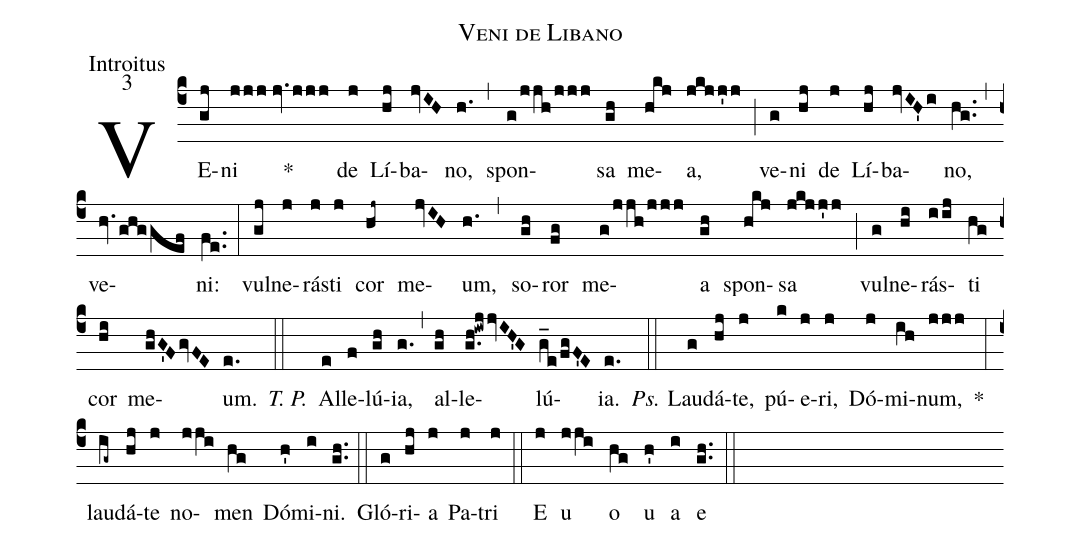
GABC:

name:Veni de Libano;
office-part:Introitus;
mode:3;
%%
(c4) VE(gj)ni(jjj//jv.jjj) *() de(j) Lí(hj)ba(jvIH)no,(h.) (,) spon(g/jjh/jjj)sa(gh) me(hkj)a,(jkjj'j) (;) ve(g)ni(hj) de(j) Lí(hj)ba(jvIH'i)no,(hg..) (,) ve(hv.ghggef)ni:(fe..) (:)
vul(gj)ne(j)rás(j)ti(j) cor(hj~) me(jvIH)um,(h.) (,) so(gh)ror(fg) me(g/jjh/jjj)a(gh) spon(hkj)sa(jkjj'j) (;) vul(g)ne(hi)rás(iij)ti(hg) cor(hi) me(ghG'FgvFE)um.(e.) <i>T. P.</i>(::)
Al(e)le(f)lú(gh)ia,(g.) (,) al(gh)le(g.h!iwjjvIH'G)lú(g_e/fgF'E)ia.(e.) (::)
<i>Ps.</i> Lau(g)dá(hj)te,(j) pú(k)e(j)ri,(j) Dó(j)mi(ih)num,(jjj) *(:)
lau(ig~)dá(hj)te(j) no(jji)men(hg) Dó(h')mi(i)ni.(gh..) (::)
Gló(g)ri(hj)a(j) Pa(j)tri(j) (::)
E(j) u(jji) o(hg) u(h') a(i) e(gh..) (::)
